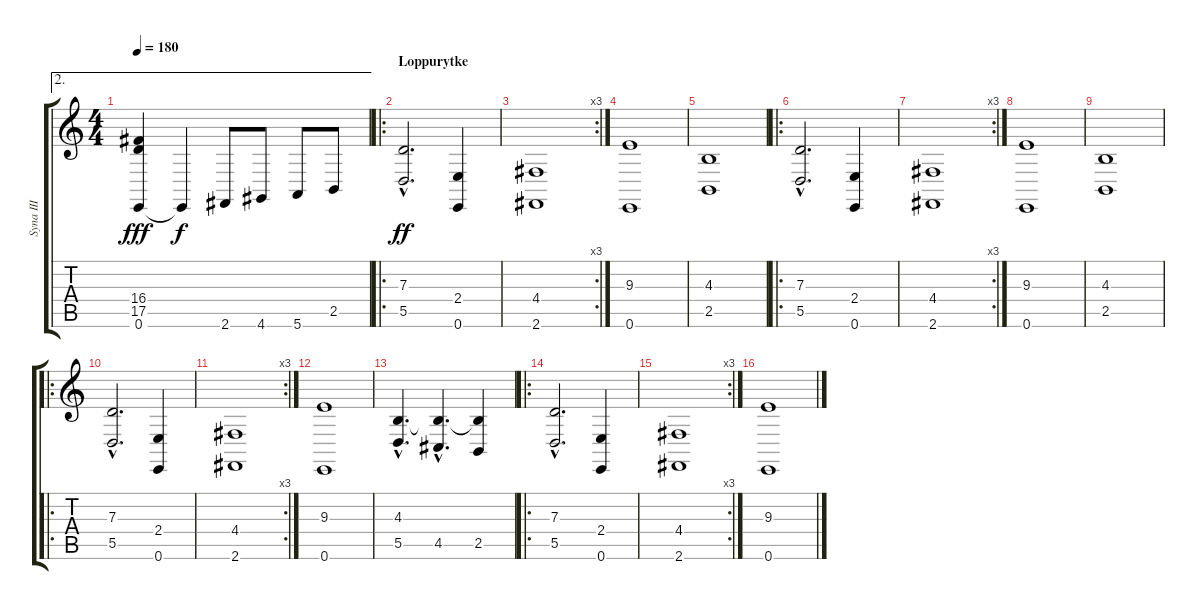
\track ("Syna III" "Syna III") {instrument stringensemble1}
\staff {score tabs}
\tuning (E4 B3 G3 D3 A2 E2) {hide}
\ae 2
\ts (4 4)
\tempo 180
\clef g2
\ks c
(16.4 17.5 0.6{t}).4{dy fff} 0.6{t}.4{dy f} 2.6.8 4.6.8 5.6.8 2.5.8 |
\ro
\section ("" "Loppurytke")
(7.3{hac} 5.5{hac}).2{d dy ff} (2.4 0.6).4 |
\rc 3
(4.4 2.6).1 |
(9.3 0.6).1 |
(4.3 2.5).1 |
\ro
(7.3{hac} 5.5{hac}).2{d} (2.4 0.6).4 |
\rc 3
(4.4 2.6).1 |
(9.3 0.6).1 |
(4.3 2.5).1 |
\ro
(7.3{hac} 5.5{hac}).2{d} (2.4 0.6).4 |
\rc 3
(4.4 2.6).1 |
(9.3 0.6).1 |
(4.3{hac} 5.5{hac}).4{d} (4.3{hac t} 4.5{hac}).4{d} (4.3{t} 2.5).4 |
\ro
(7.3{hac} 5.5{hac}).2{d} (2.4 0.6).4 |
\rc 3
(4.4 2.6).1 |
(9.3 0.6).1
